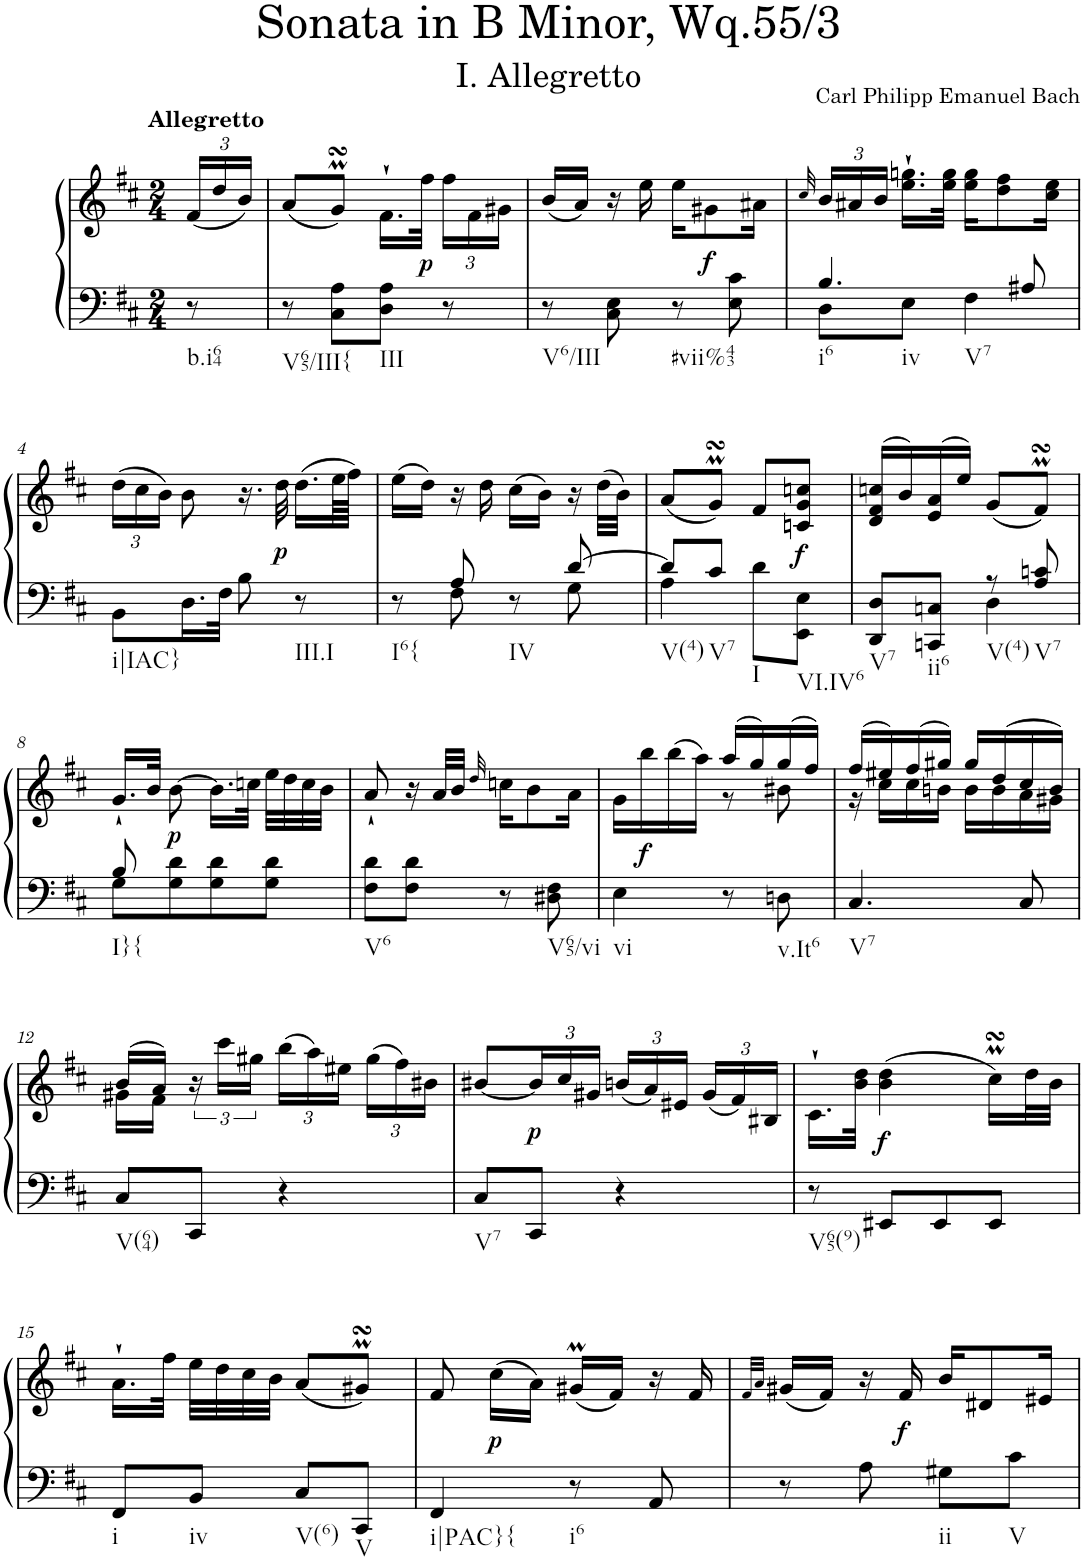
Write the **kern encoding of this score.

**kern	**kern	**dynam
*part1	*part1	*part1
*staff2	*staff1	*staff1/2
*I"Harpsichord	*	*
*I'Hch.	*	*
*clefF4	*clefG2	*
*k[f#c#]	*k[f#c#]	*
*b:	*b:	*
*M2/4	*M2/4	*
*	*Xbrackettup	*
=	=	=
!	!LO:TX:a:B:t=Allegretto	!
8r	(<24f#/LL	.
.	24dd/	.
.	24b/JJ)	.
=1	=1	=1
8r	(<8a/L	.
8C#\ 8A\L	8gsSSsM/J)	.
8D\ 8A\J	16.f#`>\LL	.
!	!	!LO:DY:b
.	32ff#\JJk	p
8r	24ff#\LL	.
.	24f#\	.
.	24g#X\JJ	.
=2	=2	=2
8r	(<16b/LL	.
.	16a/JJ)	.
8C#\ 8E\	16r	.
.	16ee\	.
8r	16ee\KL	.
!	!	!LO:DY:b
.	8g#X\	f
8E\ 8c#\	.	.
.	16a#X\Jk	.
=3	=3	=3
.	32qcc#/	.
*^	*	*
4.B/	8D\L	24b/LL	.
.	.	24a#X/	.
.	.	24b/JJ	.
.	8E\J	16.ee\` 16.ggn\`LL	.
.	.	32ee\ 32gg\JJk	.
.	4F#\	16ee\ 16gg\KL	.
.	.	8dd\ 8ff#\	.
8A#X/	.	.	.
.	.	16cc#\ 16ee\Jk	.
*v	*v	*	*
!!LO:LB:g=z
=4	=4	=4
8BB\L	(>24dd\LL	.
.	24cc#\	.
.	24b\JJ)	.
16.D\L	8b\	.
32F#\JJk	.	.
8B\	16.r	.
!	!	!LO:DY:b
.	32dd\	p
8r	(>16.dd\LL	.
.	64ee\LL	.
.	64ff#\JJJJ)	.
=5	=5	=5
*^	*	*
8r	8ryy	(>16ee\LL	.
.	.	16dd\JJ)	.
8A/	8F#\	16r	.
.	.	16dd\	.
8r	8ryy	(>16cc#\LL	.
.	.	16b\JJ)	.
[8d/	8G\	16r	.
.	.	(>32dd\LLL	.
.	.	32b\JJJ)	.
=6	=6	=6	=6
8d/L]	4A\	(<8a/L	.
8c#/J	.	8gsSSsM/J)	.
8d\L	4ryy	8f#/L	.
!	!	!	!LO:DY:b
8EE\ 8E\J	.	8cn/ 8g/ 8ccn/J	f
=7	=7	=7	=7
8DD/ 8D/L	4ryy	(>16d/ 16f#/ 16ccn/LL	.
.	.	16b/)	.
8CCn/ 8Cn/J	.	(>16e/ 16a/	.
.	.	16ee/JJ)	.
8r	4D\	(<8g/L	.
8A/ 8cn/	.	8f#sSsSm/J)	.
!!LO:LB:g=z
=8	=8	=8	=8
8B/	8G\L	16.g`/LL	.
.	.	32b/JJk	.
!	!	!	!LO:DY:b
4.ryy	8G\ 8d\	[8b\	p
.	8G\ 8d\	16.b\LL]	.
.	.	32ccn\JJk	.
.	8G\ 8d\J	32ee\LLL	.
.	.	32dd\	.
.	.	32cc\	.
.	.	32b\JJJ	.
*v	*v	*	*
=9	=9	=9
8F#\ 8d\L	8a`/	.
8F#\ 8d\J	16r	.
.	32a/LLL	.
.	32b/JJJ	.
.	32qdd/	.
8r	16ccn\KL	.
.	8b\	.
8D#X\ 8F#\	.	.
.	16a\Jk	.
=10	=10	=10
*	*^	*
4E\	16g\LL	4ryy	.
!	!	!	!LO:DY:b
.	16bb\	.	f
.	(>16bb\	.	.
.	16aa\JJ)	.	.
8r	(>16aa/LL	8r	.
.	16gg/)	.	.
8Dn\	(>16gg/	8b#X\	.
.	16ff#/JJ)	.	.
=11	=11	=11	=11
4.C#/	(>16ff#/LL	16r	.
.	16ee#X/)	16cc#\LL	.
.	(>16ff#/	16cc#\	.
.	16gg#X/JJ)	16bn\JJ	.
.	16gg#/LL	16b\LL	.
.	(>16dd/	16b\	.
8C#/	16cc#/	16a\	.
.	16b/JJ)	16g#X\JJ	.
!!LO:LB:g=z	!!
=12	=12	=12	=12
8C#/L	(>16b/LL	16g#X\LL	.
.	16a/JJ)	16f#\JJ	.
*	*brackettup	*	*
8CC#/J	24r	4.ryy	.
.	24ccc#\LL	.	.
.	24gg#X\JJ	.	.
*	*Xbrackettup	*	*
4r	(>24bb\LL	.	.
.	24aa\)	.	.
.	24ee#X\JJ	.	.
.	(>24gg#\LL	.	.
.	24ff#\)	.	.
.	24b#X\JJ	.	.
*	*v	*v	*
=13	=13	=13
8C#/L	[8b#X/L	.
!	!	!LO:DY:b
8CC#/J	24b#/L]	p
.	24cc#/	.
.	24g#X/JJ	.
4r	(<24bn/LL	.
.	24a/)	.
.	24e#X/JJ	.
.	(<24g#/LL	.
.	24f#/)	.
.	24B#X/JJ	.
=14	=14	=14
8r	16.c#`\LL	.
.	32b\ 32dd\JJk	.
!	!	!LO:DY:a=2
8EE#X/L	(>4b\ 4dd\	f
8EE#/	.	.
8EE#/J	16cc#msSsS\LL)	.
.	32dd\L	.
.	32b\JJJ	.
!!LO:LB:g=z
=15	=15	=15
8FF#/L	16.a`\LL	.
.	32ff#\JJk	.
8BB/J	32ee\LLL	.
.	32dd\	.
.	32cc#\	.
.	32b\JJJ	.
8C#/L	(<8a/L	.
8CC#/J	8g#XmsSsS/J)	.
=16	=16	=16
4FF#/	8f#/	.
!	!	!LO:DY:b
.	(>16cc#\LL	p
.	16a\JJ)	.
8r	(<16g#Xm/LL	.
.	16f#/JJ)	.
8AA/	16r	.
.	16f#/	.
=17	=17	=17
.	32qf#/LLL	.
.	32qa/JJJ	.
8r	(<16g#X/LL	.
.	16f#/JJ)	.
8A\	16r	.
!	!	!LO:DY:b
.	16f#/	f
8G#X\L	16b/KL	.
.	8d#X/	.
8c#\J	.	.
.	16e#X/Jk	.
=	=	=
*-	*-	*-
